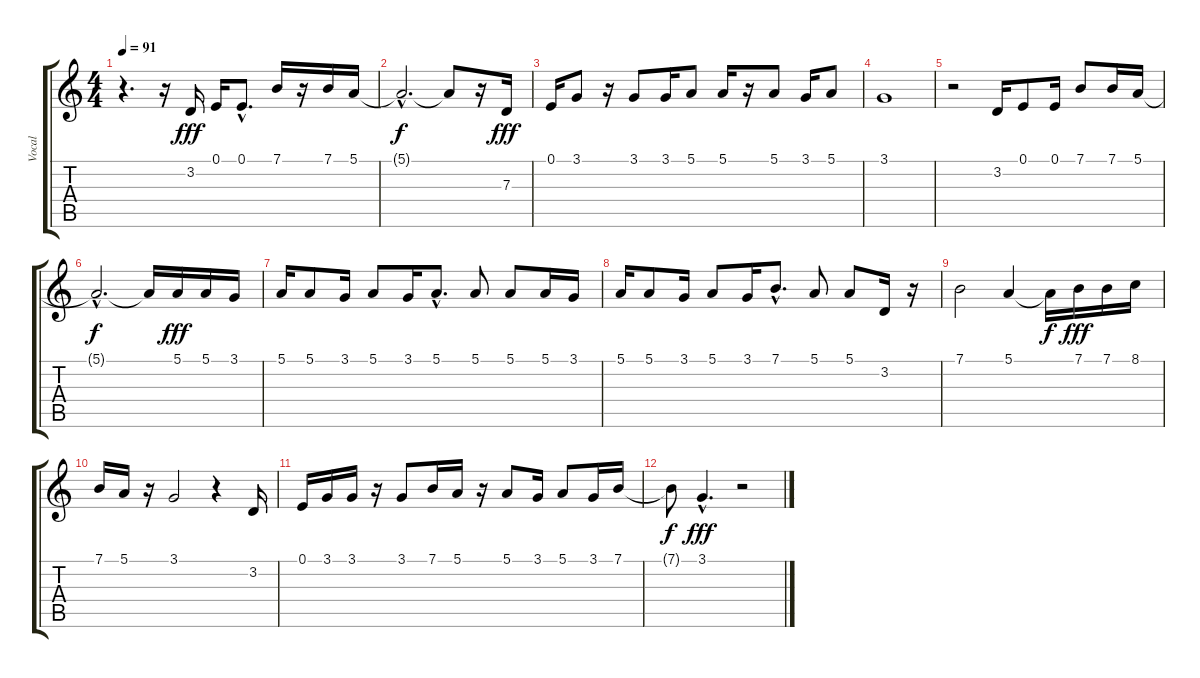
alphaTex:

\track ("Vocal" "Vocal") {instrument acousticgrandpiano}
\staff {score tabs}
\tuning (E4 B3 G3 D3 A2 E2) {hide}
\ts (4 4)
\tempo 91
\clef g2
\ks c
r.4{d dy f} r.16 3.2.16{dy fff} 0.1.16 0.1{hac}.8{d} 7.1.16 r.16 7.1.16 5.1.16 |
5.1{hac t}.2{d dy f} 5.1{t}.8 r.16 7.3.16{dy fff} |
0.1.16 3.1.8 r.16 3.1.8 3.1.16 5.1.8 5.1.16 r.16 5.1.8 3.1.16 5.1.8 |
3.1.1 |
r.2 3.2.16 0.1.8 0.1.16 7.1.8 7.1.16 5.1.16 |
5.1{hac t}.2{d dy f} 5.1{t}.16 5.1.16{dy fff} 5.1.16 3.1.16 |
5.1.16 5.1.8 3.1.16 5.1.8 3.1.16 5.1{hac}.8{d} 5.1.8 5.1.8 5.1.16 3.1.16 |
5.1.16 5.1.8 3.1.16 5.1.8 3.1.16 7.1{hac}.8{d} 5.1.8 5.1.8 3.2.16 r.16 |
7.1.2 5.1.4 5.1{t}.16{dy f} 7.1.16{dy fff} 7.1.16 8.1.16 |
7.1.16 5.1.16 r.16 3.1.2 r.4 3.2.16 |
0.1.16 3.1.16 3.1.16 r.16 3.1.8 7.1.16 5.1.16 r.16 5.1.8 3.1.16 5.1.8 3.1.16 7.1.16 |
7.1{t}.8{dy f} 3.1{hac}.4{d dy fff} r.2
